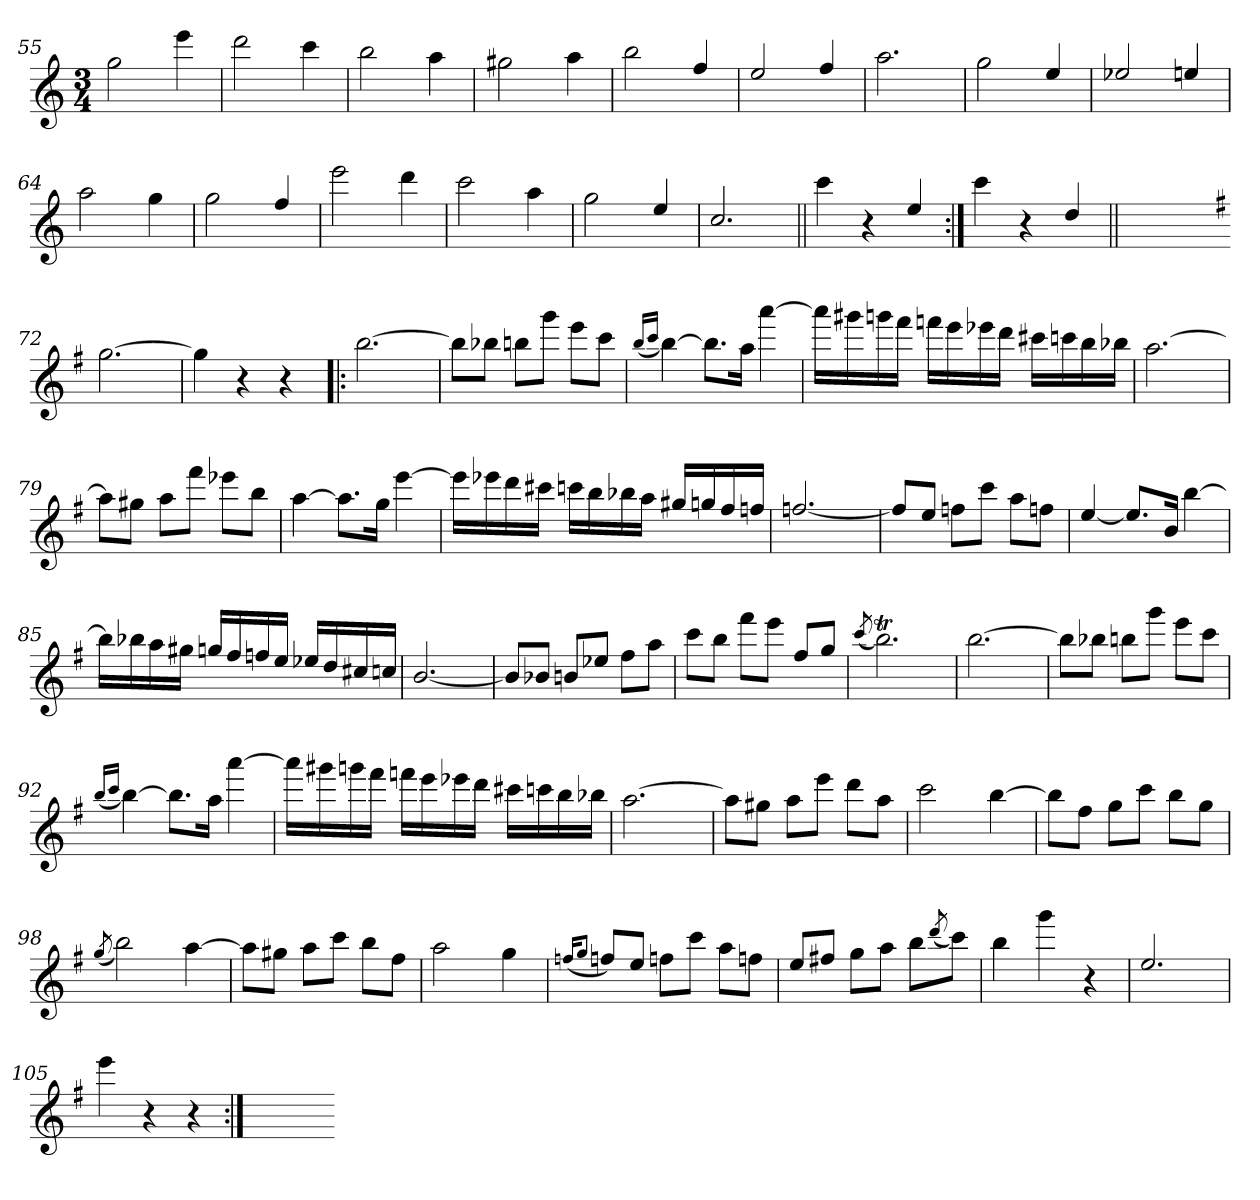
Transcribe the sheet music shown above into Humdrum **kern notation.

**kern
*part1
*staff1
*clefG2
*k[]
*C:
*M3/4
=55
2gg\
4eee\
=56
2ddd\
4ccc\
=57
2bb\
4aa\
=58
2gg#X\
4aa\
=59
2bb\
4ff/
!!LO:PB:g=z
=60
2ee/
4ff/
=61
2.aa\
=62
2gg\
4ee/
=63
2ee-X/
4een/
=64
2aa\
4gg\
=65
2gg\
4ff/
=66
2eee\
4ddd\
!!LO:LB:g=z
=67
2ccc\
4aa\
=68
2gg\
4ee/
=69
2.cc/
=70||
4ccc\
4r
4ee/
=71:|!
4ccc\
4r
4dd/
=71X711||
2.ryy
!!LO:LB:g=z
=72-
*k[f#]
*G:
[2.gg\
=73
4gg\]
4r
4r
=74!|:
[2.bb\
=75
8bb\L]
8bb-X\J
8bbn\L
8ggg\J
8eee\L
8ccc\J
=76
(<16qbb/LL
16qccc/JJ
[4bb\)
8.bb\L]
16aa\Jk
[4aaa\
!!LO:LB:g=z
=77
16aaa\LL]
16ggg#X\
16gggn\
16fff#\JJ
16fffn\LL
16eee\
16eee-X\
16ddd\JJ
16ccc#X\LL
16cccn\
16bb\
16bb-X\JJ
=78
[2.aa\
=79
8aa\L]
8gg#X\J
8aa\L
8fff#\J
8eee-X\L
8bb\J
=80
[4aa\
8.aa\L]
16gg\Jk
[4eee\
!!LO:LB:g=z
=81
16eee\LL]
16eee-X\
16ddd\
16ccc#X\JJ
16cccn\LL
16bb\
16bb-X\
16aa\JJ
16gg#X/LL
16ggn/
16ff#/
16ffn/JJ
=82
[2.ffn/
=83
8ff/L]
8ee/J
8ffn\L
8ccc\J
8aa\L
8ffn\J
=84
[4ee/
8.ee/L]
16b/Jk
[4bb\
!!LO:LB:g=z
=85
16bb\LL]
16bb-X\
16aa\
16gg#X\JJ
16ggn/LL
16ff#/
16ffn/
16ee/JJ
16ee-X/LL
16dd/
16cc#X/
16ccn/JJ
=86
[2.b/
=87
8b/L]
8b-X/J
8bn/L
8ee-X/J
8ff#\L
8aa\J
=88
8ccc\L
8bb\J
8fff#\L
8eee\J
8ff#/L
8gg/J
=89
(<8qccc/
2.bbt\)
!!LO:LB:g=z
=90
[2.bb\
=91
8bb\L]
8bb-X\J
8bbn\L
8ggg\J
8eee\L
8ccc\J
=92
(<16qbb/LL
16qccc/JJ
[4bb\)
8.bb\L]
16aa\Jk
[4aaa\
=93
16aaa\LL]
16ggg#X\
16gggn\
16fff#\JJ
16fffn\LL
16eee\
16eee-X\
16ddd\JJ
16ccc#X\LL
16cccn\
16bb\
16bb-X\JJ
=94
[2.aa\
!!LO:LB:g=z
=95
8aa\L]
8gg#X\J
8aa\L
8eee\J
8ddd\L
8aa\J
=96
2ccc\
[4bb\
=97
8bb\L]
8ff#\J
8gg\L
8ccc\J
8bb\L
8gg\J
=98
(<8qgg/
2bb\)
[4aa\
=99
8aa\L]
8gg#X\J
8aa\L
8ccc\J
8bb\L
8ff#\J
=100
2aa\
4gg\
!!LO:LB:g=z
=101
(<16qffn/KL
8qgg/J
8ffn/L)
8ee/J
8ffn\L
8ccc\J
8aa\L
8ffn\J
=102
8ee/L
8ff#X/J
8gg\L
8aa\J
8bb\L
(<8qddd/
8ccc\J)
=103
4bb\
4ggg\
4r
=104
2.ee/
=105
4eee\
4r
4r
=106:|!
2.ryy
=-
*-
